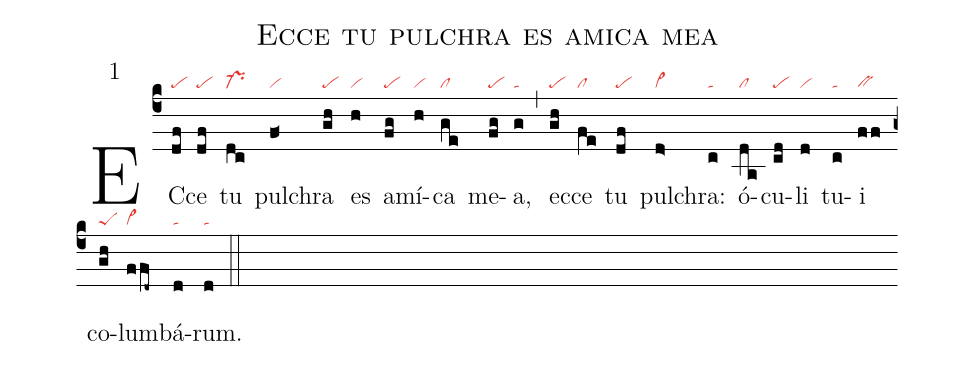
name:Ecce tu pulchra es amica mea;
mode:1;
nabc-lines:1;
%%
(c4)
EC(df|pe)ce(df|pe) tu(dc|pr-) pul(f<|vi)chra(gh|pe) es(h|vi) a(fg|pe)mí(h|vi)ca(ge|cl) me(fg|pe)a,(g|ta) (,)
ec(gh|pe)ce(fe|cl) tu(df|pe) pul(d>|vi>)chra:(c|ta) ó(da|cl)cu(cd|pe)li(d|vi) tu(c|ta)i(ff|bv) co(gh|peS)lum(ffd~|vi>)bá(d|ta)rum.(d|ta) (::)
